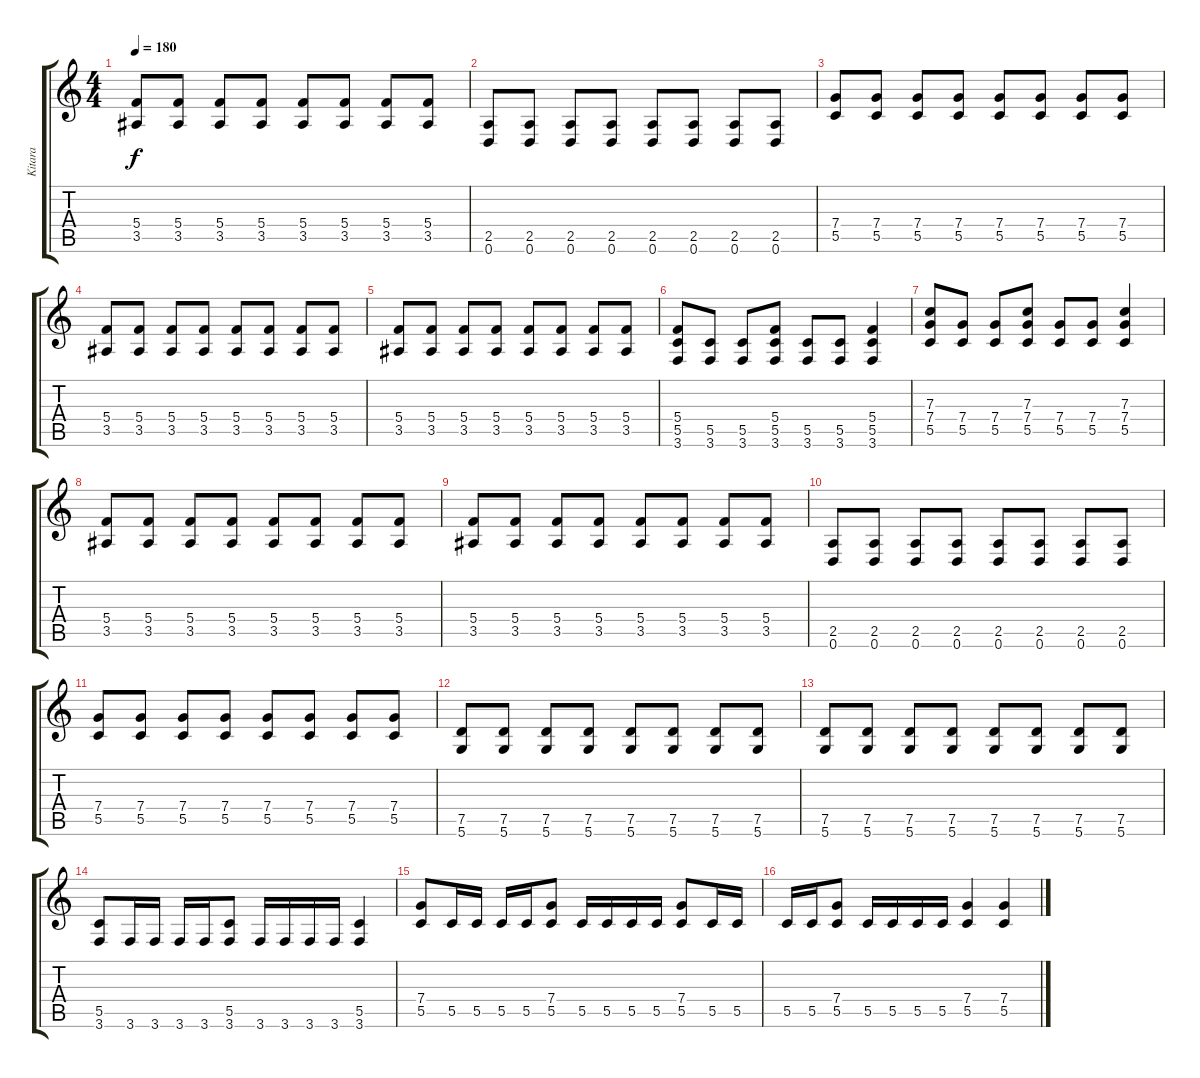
\track ("Kitara" "Kitara") {instrument distortionguitar}
\staff {score tabs}
\tuning (D4 A3 F3 C3 G2 D2) {hide}
\ts (4 4)
\tempo 180
\clef g2
\ks c
(5.4 3.5).8{dy f} (5.4 3.5).8 (5.4 3.5).8 (5.4 3.5).8 (5.4 3.5).8 (5.4 3.5).8 (5.4 3.5).8 (5.4 3.5).8 |
(2.5 0.6).8 (2.5 0.6).8 (2.5 0.6).8 (2.5 0.6).8 (2.5 0.6).8 (2.5 0.6).8 (2.5 0.6).8 (2.5 0.6).8 |
(7.4 5.5).8 (7.4 5.5).8 (7.4 5.5).8 (7.4 5.5).8 (7.4 5.5).8 (7.4 5.5).8 (7.4 5.5).8 (7.4 5.5).8 |
(5.4 3.5).8 (5.4 3.5).8 (5.4 3.5).8 (5.4 3.5).8 (5.4 3.5).8 (5.4 3.5).8 (5.4 3.5).8 (5.4 3.5).8 |
(5.4 3.5).8 (5.4 3.5).8 (5.4 3.5).8 (5.4 3.5).8 (5.4 3.5).8 (5.4 3.5).8 (5.4 3.5).8 (5.4 3.5).8 |
(5.4 5.5 3.6).8 (5.5 3.6).8 (5.5 3.6).8 (5.4 5.5 3.6).8 (5.5 3.6).8 (5.5 3.6).8 (5.4 5.5 3.6).4 |
(7.3 7.4 5.5).8 (7.4 5.5).8 (7.4 5.5).8 (7.3 7.4 5.5).8 (7.4 5.5).8 (7.4 5.5).8 (7.3 7.4 5.5).4 |
(5.4 3.5).8 (5.4 3.5).8 (5.4 3.5).8 (5.4 3.5).8 (5.4 3.5).8 (5.4 3.5).8 (5.4 3.5).8 (5.4 3.5).8 |
(5.4 3.5).8 (5.4 3.5).8 (5.4 3.5).8 (5.4 3.5).8 (5.4 3.5).8 (5.4 3.5).8 (5.4 3.5).8 (5.4 3.5).8 |
(2.5 0.6).8 (2.5 0.6).8 (2.5 0.6).8 (2.5 0.6).8 (2.5 0.6).8 (2.5 0.6).8 (2.5 0.6).8 (2.5 0.6).8 |
(7.4 5.5).8 (7.4 5.5).8 (7.4 5.5).8 (7.4 5.5).8 (7.4 5.5).8 (7.4 5.5).8 (7.4 5.5).8 (7.4 5.5).8 |
(7.5 5.6).8 (7.5 5.6).8 (7.5 5.6).8 (7.5 5.6).8 (7.5 5.6).8 (7.5 5.6).8 (7.5 5.6).8 (7.5 5.6).8 |
(7.5 5.6).8 (7.5 5.6).8 (7.5 5.6).8 (7.5 5.6).8 (7.5 5.6).8 (7.5 5.6).8 (7.5 5.6).8 (7.5 5.6).8 |
(5.5 3.6).8 3.6.16 3.6.16 3.6.16 3.6.16 (5.5 3.6).8 3.6.16 3.6.16 3.6.16 3.6.16 (5.5 3.6).4 |
(7.4 5.5).8 5.5.16 5.5.16 5.5.16 5.5.16 (7.4 5.5).8 5.5.16 5.5.16 5.5.16 5.5.16 (7.4 5.5).8 5.5.16 5.5.16 |
5.5.16 5.5.16 (7.4 5.5).8 5.5.16 5.5.16 5.5.16 5.5.16 (7.4 5.5).4 (7.4 5.5).4
